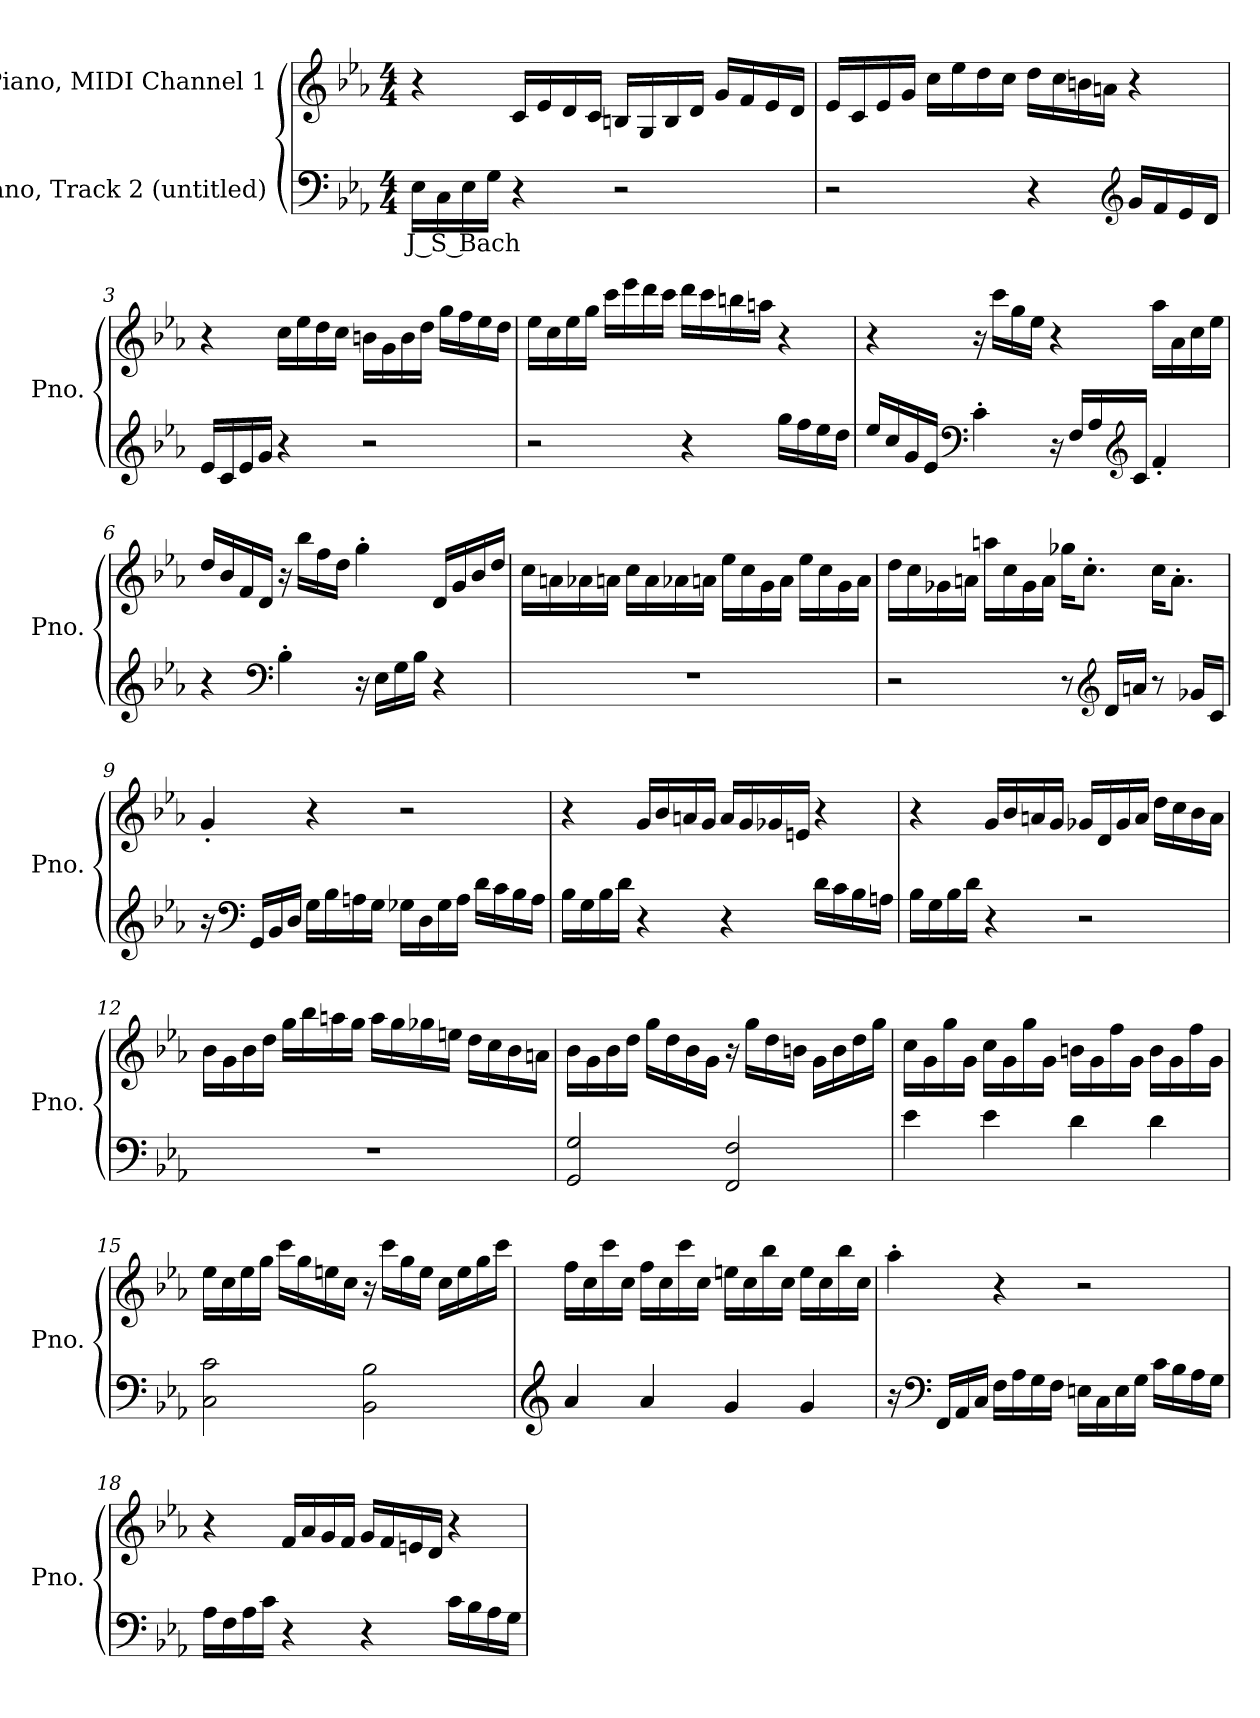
**kern	**text	**kern
*part2	*part2	*part1
*staff2	*staff2	*staff1
*I"Piano, Track 2 (untitled)	*	*I"Piano, MIDI Channel 1
*I'Pno.	*	*I'Pno.
*clefF4	*	*clefG2
*k[b-e-a-]	*	*k[b-e-a-]
*M4/4	*	*M4/4
*MM100	*	*MM100
=1	=1	=1
!	!LO:LY:b	!
16E-\LL	J S Bach	4r
16C\	.	.
16E-\	.	.
16G\JJ	.	.
4r	.	16c/LL
.	.	16e-/
.	.	16d/
.	.	16c/JJ
2r	.	16Bn/LL
.	.	16G/
.	.	16B/
.	.	16d/JJ
.	.	16g/LL
.	.	16f/
.	.	16e-/
.	.	16d/JJ
!!LO:LB:g=z
=2	=2	=2
2r	.	16e-/LL
.	.	16c/
.	.	16e-/
.	.	16g/JJ
.	.	16cc\LL
.	.	16ee-\
.	.	16dd\
.	.	16cc\JJ
4r	.	16dd\LL
.	.	16cc\
.	.	16bn\
.	.	16an\JJ
*clefG2	*	*
16g/LL	.	4r
16f/	.	.
16e-/	.	.
16d/JJ	.	.
=3	=3	=3
16e-/LL	.	4r
16c/	.	.
16e-/	.	.
16g/JJ	.	.
4r	.	16cc\LL
.	.	16ee-\
.	.	16dd\
.	.	16cc\JJ
2r	.	16bn\LL
.	.	16g\
.	.	16b\
.	.	16dd\JJ
.	.	16gg\LL
.	.	16ff\
.	.	16ee-\
.	.	16dd\JJ
!!LO:LB:g=z
=4	=4	=4
2r	.	16ee-\LL
.	.	16cc\
.	.	16ee-\
.	.	16gg\JJ
.	.	16ccc\LL
.	.	16eee-\
.	.	16ddd\
.	.	16ccc\JJ
4r	.	16ddd\LL
.	.	16ccc\
.	.	16bbn\
.	.	16aan\JJ
16gg\LL	.	4r
16ff\	.	.
16ee-\	.	.
16dd\JJ	.	.
=5	=5	=5
16ee-/LL	.	4r
16cc/	.	.
16g/	.	.
16e-/JJ	.	.
*clefF4	*	*
4c'\	.	16r
.	.	16ccc\LL
.	.	16gg\
.	.	16ee-\JJ
16r	.	4r
16F/LL	.	.
16A-/	.	.
*clefG2	*	*
16c/JJ	.	.
4f'/	.	16aa-\LL
.	.	16a-\
.	.	16cc\
.	.	16ee-\JJ
!!LO:LB:g=z
=6	=6	=6
4r	.	16dd/LL
.	.	16b-/
.	.	16f/
.	.	16d/JJ
*clefF4	*	*
4B-'\	.	16r
.	.	16bb-\LL
.	.	16ff\
.	.	16dd\JJ
16r	.	4gg'\
16E-\LL	.	.
16G\	.	.
16B-\JJ	.	.
4r	.	16d/LL
.	.	16g/
.	.	16b-/
.	.	16dd/JJ
=7	=7	=7
1r	.	16cc\LL
.	.	16an\
.	.	16a-X\
.	.	16an\JJ
.	.	16cc\LL
.	.	16a\
.	.	16a-X\
.	.	16an\JJ
.	.	16ee-\LL
.	.	16cc\
.	.	16g\
.	.	16a\JJ
.	.	16ee-\LL
.	.	16cc\
.	.	16g\
.	.	16a\JJ
!!LO:LB:g=z
=8	=8	=8
2r	.	16dd\LL
.	.	16cc\
.	.	16g-X\
.	.	16an\JJ
.	.	16aan\LL
.	.	16cc\
.	.	16g-\
.	.	16a\JJ
8r	.	16gg-X\KL
.	.	8.cc'\J
*clefG2	*	*
16d/LL	.	.
16an/JJ	.	.
8r	.	16cc\KL
.	.	8.a'\J
16g-X/LL	.	.
16c/JJ	.	.
=9	=9	=9
16r	.	4g'/
*clefF4	*	*
16GG/LL	.	.
16BB-/	.	.
16D/JJ	.	.
16G\LL	.	4r
16B-\	.	.
16An\	.	.
16G\JJ	.	.
16G-X\LL	.	2r
16D\	.	.
16G-\	.	.
16A\JJ	.	.
16d\LL	.	.
16c\	.	.
16B-\	.	.
16A\JJ	.	.
!!LO:LB:g=z
=10	=10	=10
16B-\LL	.	4r
16G\	.	.
16B-\	.	.
16d\JJ	.	.
4r	.	16g/LL
.	.	16b-/
.	.	16an/
.	.	16g/JJ
4r	.	16a/LL
.	.	16g/
.	.	16g-X/
.	.	16en/JJ
16d\LL	.	4r
16c\	.	.
16B-\	.	.
16An\JJ	.	.
=11	=11	=11
16B-\LL	.	4r
16G\	.	.
16B-\	.	.
16d\JJ	.	.
4r	.	16g/LL
.	.	16b-/
.	.	16an/
.	.	16g/JJ
2r	.	16g-X/LL
.	.	16d/
.	.	16g-/
.	.	16a/JJ
.	.	16dd\LL
.	.	16cc\
.	.	16b-\
.	.	16a\JJ
!!LO:PB:g=z
=12	=12	=12
1r	.	16b-\LL
.	.	16g\
.	.	16b-\
.	.	16dd\JJ
.	.	16gg\LL
.	.	16bb-\
.	.	16aan\
.	.	16gg\JJ
.	.	16aa\LL
.	.	16gg\
.	.	16gg-X\
.	.	16een\JJ
.	.	16dd\LL
.	.	16cc\
.	.	16b-\
.	.	16an\JJ
=13	=13	=13
2GG/ 2G/	.	16b-\LL
.	.	16g\
.	.	16b-\
.	.	16dd\JJ
.	.	16gg\LL
.	.	16dd\
.	.	16b-\
.	.	16g\JJ
2FF/ 2F/	.	16r
.	.	16gg\LL
.	.	16dd\
.	.	16bn\JJ
.	.	16g\LL
.	.	16b\
.	.	16dd\
.	.	16gg\JJ
!!LO:LB:g=z
=14	=14	=14
4e-\	.	16cc\LL
.	.	16g\
.	.	16gg\
.	.	16g\JJ
4e-\	.	16cc\LL
.	.	16g\
.	.	16gg\
.	.	16g\JJ
4d\	.	16bn\LL
.	.	16g\
.	.	16ff\
.	.	16g\JJ
4d\	.	16b\LL
.	.	16g\
.	.	16ff\
.	.	16g\JJ
=15	=15	=15
2C\ 2c\	.	16ee-\LL
.	.	16cc\
.	.	16ee-\
.	.	16gg\JJ
.	.	16ccc\LL
.	.	16gg\
.	.	16een\
.	.	16cc\JJ
2BB-\ 2B-\	.	16r
.	.	16ccc\LL
.	.	16gg\
.	.	16ee\JJ
.	.	16cc\LL
.	.	16ee\
.	.	16gg\
.	.	16ccc\JJ
!!LO:LB:g=z
=16	=16	=16
*clefG2	*	*
4a-/	.	16ff\LL
.	.	16cc\
.	.	16ccc\
.	.	16cc\JJ
4a-/	.	16ff\LL
.	.	16cc\
.	.	16ccc\
.	.	16cc\JJ
4g/	.	16een\LL
.	.	16cc\
.	.	16bb-\
.	.	16cc\JJ
4g/	.	16ee\LL
.	.	16cc\
.	.	16bb-\
.	.	16cc\JJ
=17	=17	=17
16r	.	4aa-'\
*clefF4	*	*
16FF/LL	.	.
16AA-/	.	.
16C/JJ	.	.
16F\LL	.	4r
16A-\	.	.
16G\	.	.
16F\JJ	.	.
16En\LL	.	2r
16C\	.	.
16E\	.	.
16G\JJ	.	.
16c\LL	.	.
16B-\	.	.
16A-\	.	.
16G\JJ	.	.
!!LO:LB:g=z
=18	=18	=18
16A-\LL	.	4r
16F\	.	.
16A-\	.	.
16c\JJ	.	.
4r	.	16f/LL
.	.	16a-/
.	.	16g/
.	.	16f/JJ
4r	.	16g/LL
.	.	16f/
.	.	16en/
.	.	16d/JJ
16c\LL	.	4r
16B-\	.	.
16A-\	.	.
16G\JJ	.	.
=	=	=
*-	*-	*-
